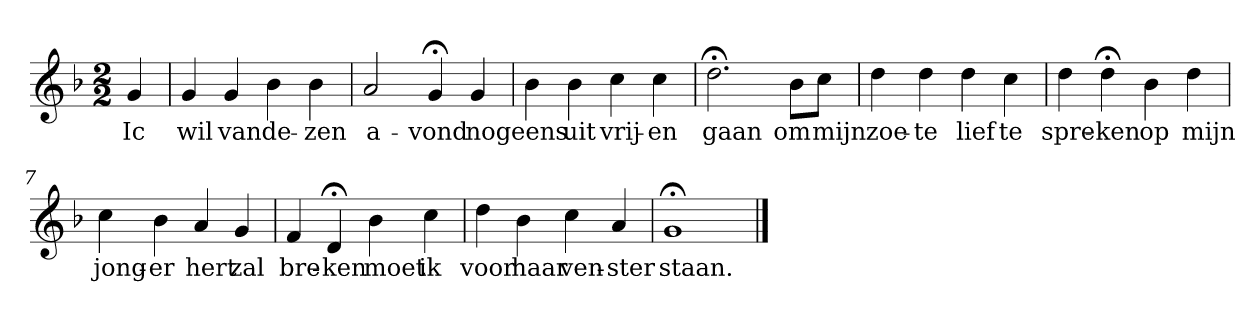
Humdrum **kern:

**kern	**text
*part1	*part1
*staff1	*staff1
*k[b-]	*
*F:	*
*M2/2	*
*MM120	*
=	=
4g	Ic
=1	=1
4g	wil
4g	van
4b-	de-
4b-	-zen
=2	=2
2a	a-
4g;<	-vond
4g	nog
=3	=3
4b-	eens
4b-	uit
4cc	vrij-
4cc	-en
=4	=4
2.dd;<	gaan
8b-L	om
8ccJ	mijn
=5	=5
4dd	zoe-
4dd	-te
4dd	lief
4cc	te
=6	=6
4dd	spre-
4dd;<	-ken
4b-	op
4dd	mijn
=7	=7
4cc	jong-
4b-	-er
4a	hert
4g	zal
=8	=8
4f	bre-
4d;<	-ken
4b-	moet
4cc	ik
=9	=9
4dd	voor
4b-	haar
4cc	ven-
4a	-ster
=10	=10
1g;<	staan.
==	==
*-	*-
